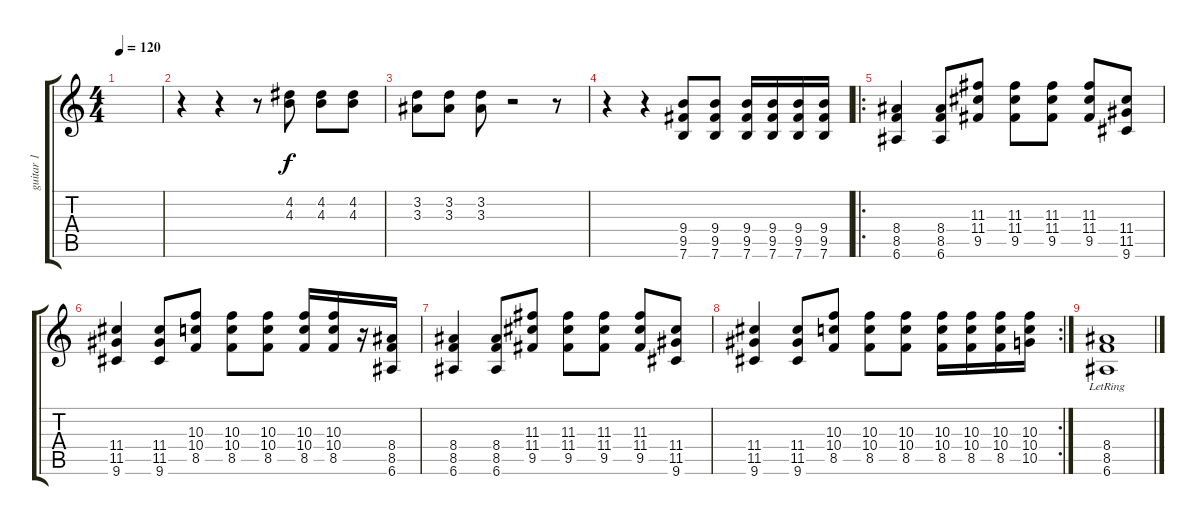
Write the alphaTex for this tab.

\track ("guitar 1" "guitar 1") {instrument distortionguitar}
\staff {score tabs}
\tuning (E4 B3 G3 D3 A2 E2) {hide}
\ts (4 4)
\tempo 120
\clef g2
\ks c
|
r.4 r.4 r.8 (4.2 4.3).8 (4.2 4.3).8 (4.2 4.3).8 |
(3.2 3.3).8 (3.2 3.3).8 (3.2 3.3).8 r.2 r.8 |
r.4 r.4 (9.4 9.5 7.6).8 (9.4 9.5 7.6).8 (9.4 9.5 7.6).16 (9.4 9.5 7.6).16 (9.4 9.5 7.6).16 (9.4 9.5 7.6).16 |
\ro
(8.4 8.5 6.6).4 (8.4 8.5 6.6).8 (11.3 11.4 9.5).8 (11.3 11.4 9.5).8 (11.3 11.4 9.5).8 (11.3 11.4 9.5).8 (11.4 11.5 9.6).8 |
(11.4 11.5 9.6).4 (11.4 11.5 9.6).8 (10.3 10.4 8.5).8 (10.3 10.4 8.5).8 (10.3 10.4 8.5).8 (10.3 10.4 8.5).16 (10.3 10.4 8.5).16 r.16 (8.4 8.5 6.6).16 |
(8.4 8.5 6.6).4 (8.4 8.5 6.6).8 (11.3 11.4 9.5).8 (11.3 11.4 9.5).8 (11.3 11.4 9.5).8 (11.3 11.4 9.5).8 (11.4 11.5 9.6).8 |
\rc 2
(11.4 11.5 9.6).4 (11.4 11.5 9.6).8 (10.3 10.4 8.5).8 (10.3 10.4 8.5).8 (10.3 10.4 8.5).8 (10.3 10.4 8.5).16 (10.3 10.4 8.5).16 (10.3 10.4 8.5).16 (10.3 10.4 10.5).16 |
(8.4 8.5{lr} 6.6).1
